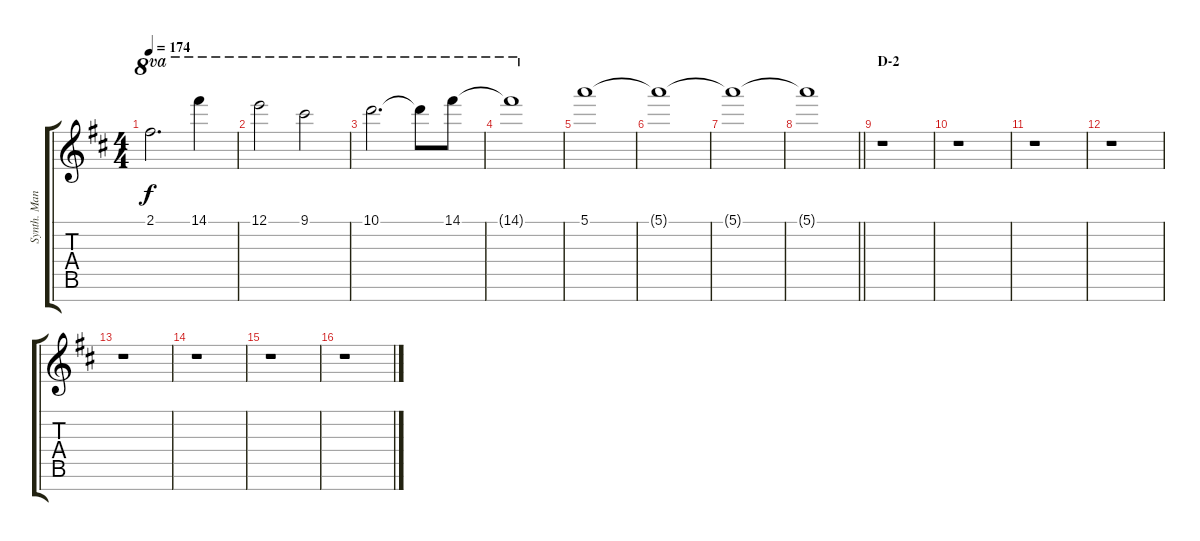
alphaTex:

\track ("Synth. Mandolin" "Synth. Man") {instrument banjo}
\staff {score tabs}
\tuning (E5 B4 G4 D4 A3 E3 B2) {hide}
\displaytranspose 12
\ts (4 4)
\tempo 174
\clef g2
\ks bminor
2.1.2{d ot 8va dy f} 14.1.4{ot 8va} |
12.1.2{ot 8va} 9.1.2{ot 8va} |
10.1.2{d ot 8va} 10.1{t}.8{ot 8va} 14.1.8{ot 8va} |
14.1{t}.1{ot 8va} |
5.1.1 |
5.1{t}.1 |
5.1{t}.1 |
\barLineRight lightlight
5.1{t}.1 |
\section ("" "D-2")
r.1 |
r.1 |
r.1 |
r.1 |
r.1 |
r.1 |
r.1 |
r.1
